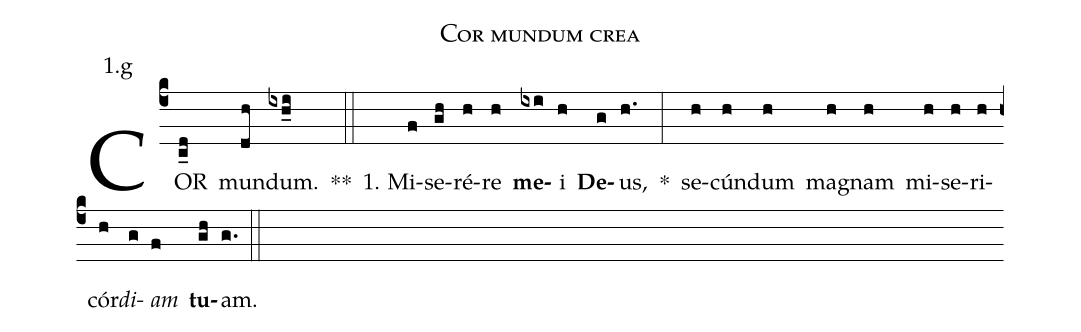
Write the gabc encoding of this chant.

name:Cor mundum crea;
office-part:Antiphona;
mode:1;
annotation:1.g;
%%
(c4) COR(c_d) mun(dh)dum.(ixh_i) **(::)
1. Mi(f)se(gh)ré(h)re(h) <b>me</b>(ixi)i(h) <b>De</b>(g)us,(h.) *(:) se(h)cún(h)dum(h) ma(h)gnam(h) mi(h)se(h)ri(h)cór(h)<i>di</i>(g)<i>am</i>(f) <b>tu</b>(gh)am.(g.) (::)
